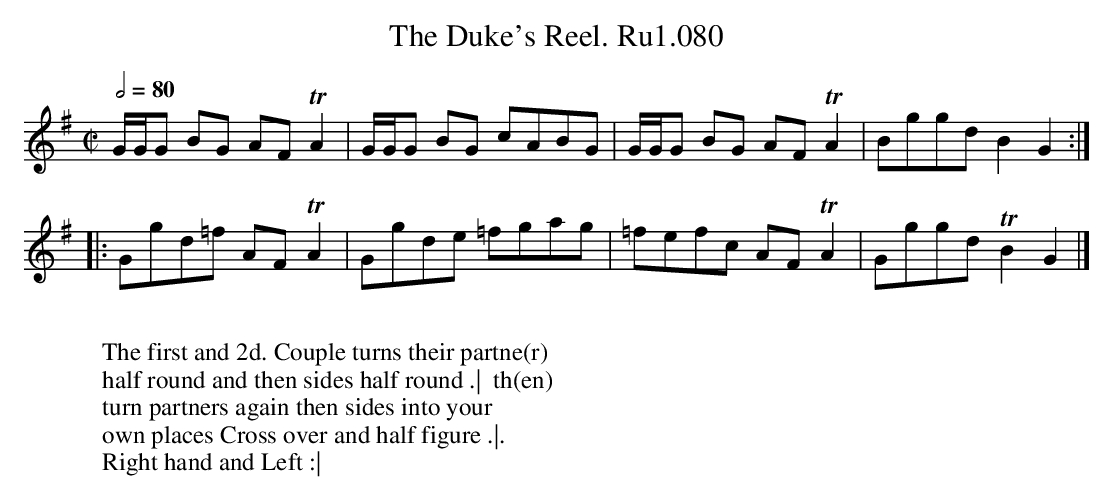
X:1
T:Duke's Reel. Ru1.080, The
L:1/8
M:C|
Q:1/2=80
K:G
G/G/G BG AF TA2|G/G/G BG cABG| G/G/G BG AF TA2|Bggd B2G2 :|
|: Ggd=f AF TA2| Ggde =fgag|=fefc AF TA2|Gggd TB2G2 |]
W:
W: The first and 2d. Couple turns their partne(r)
W: half round and then sides half round .|  th(en)
W: turn partners again then sides into your
W: own places Cross over and half figure .|.
W: Right hand and Left :|
